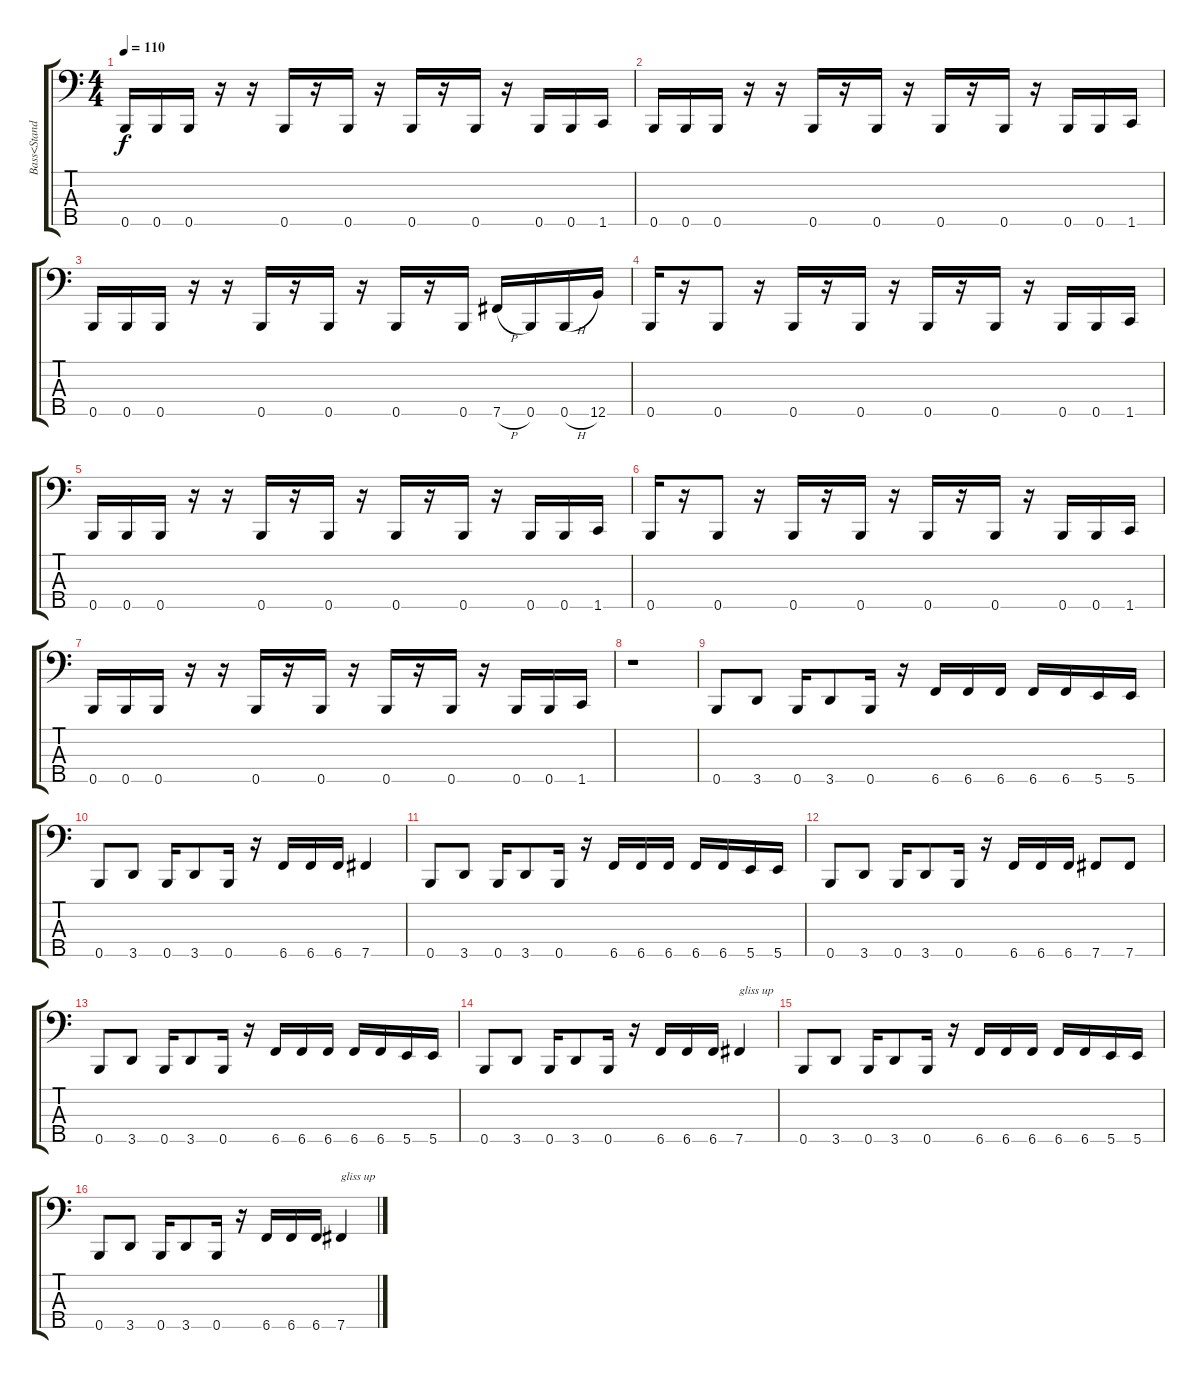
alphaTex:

\track ("Bass<Standard>" "Bass<Stand") {instrument electricbassfinger}
\staff {score tabs}
\tuning (G2 D2 A1 E1 B0) {hide}
\ts (4 4)
\tempo 110
\clef f4
\ks c
0.5.16{dy f} 0.5.16 0.5.16 r.16 r.16 0.5.16 r.16 0.5.16 r.16 0.5.16 r.16 0.5.16 r.16 0.5.16 0.5.16 1.5.16 |
0.5.16 0.5.16 0.5.16 r.16 r.16 0.5.16 r.16 0.5.16 r.16 0.5.16 r.16 0.5.16 r.16 0.5.16 0.5.16 1.5.16 |
0.5.16 0.5.16 0.5.16 r.16 r.16 0.5.16 r.16 0.5.16 r.16 0.5.16 r.16 0.5.16 7.5{h}.16 0.5.16 0.5{h}.16 12.5.16 |
0.5.16 r.16 0.5.8 r.16 0.5.16 r.16 0.5.16 r.16 0.5.16 r.16 0.5.16 r.16 0.5.16 0.5.16 1.5.16 |
0.5.16 0.5.16 0.5.16 r.16 r.16 0.5.16 r.16 0.5.16 r.16 0.5.16 r.16 0.5.16 r.16 0.5.16 0.5.16 1.5.16 |
0.5.16 r.16 0.5.8 r.16 0.5.16 r.16 0.5.16 r.16 0.5.16 r.16 0.5.16 r.16 0.5.16 0.5.16 1.5.16 |
0.5.16 0.5.16 0.5.16 r.16 r.16 0.5.16 r.16 0.5.16 r.16 0.5.16 r.16 0.5.16 r.16 0.5.16 0.5.16 1.5.16 |
r.1 |
0.5.8 3.5.8 0.5.16 3.5.8 0.5.16 r.16 6.5.16 6.5.16 6.5.16 6.5.16 6.5.16 5.5.16 5.5.16 |
0.5.8 3.5.8 0.5.16 3.5.8 0.5.16 r.16 6.5.16 6.5.16 6.5.16 7.5.4 |
0.5.8 3.5.8 0.5.16 3.5.8 0.5.16 r.16 6.5.16 6.5.16 6.5.16 6.5.16 6.5.16 5.5.16 5.5.16 |
0.5.8 3.5.8 0.5.16 3.5.8 0.5.16 r.16 6.5.16 6.5.16 6.5.16 7.5.8 7.5.8 |
0.5.8 3.5.8 0.5.16 3.5.8 0.5.16 r.16 6.5.16 6.5.16 6.5.16 6.5.16 6.5.16 5.5.16 5.5.16 |
0.5.8 3.5.8 0.5.16 3.5.8 0.5.16 r.16 6.5.16 6.5.16 6.5.16 7.5.4{txt "gliss up"} |
0.5.8 3.5.8 0.5.16 3.5.8 0.5.16 r.16 6.5.16 6.5.16 6.5.16 6.5.16 6.5.16 5.5.16 5.5.16 |
0.5.8 3.5.8 0.5.16 3.5.8 0.5.16 r.16 6.5.16 6.5.16 6.5.16 7.5.4{txt "gliss up"}
